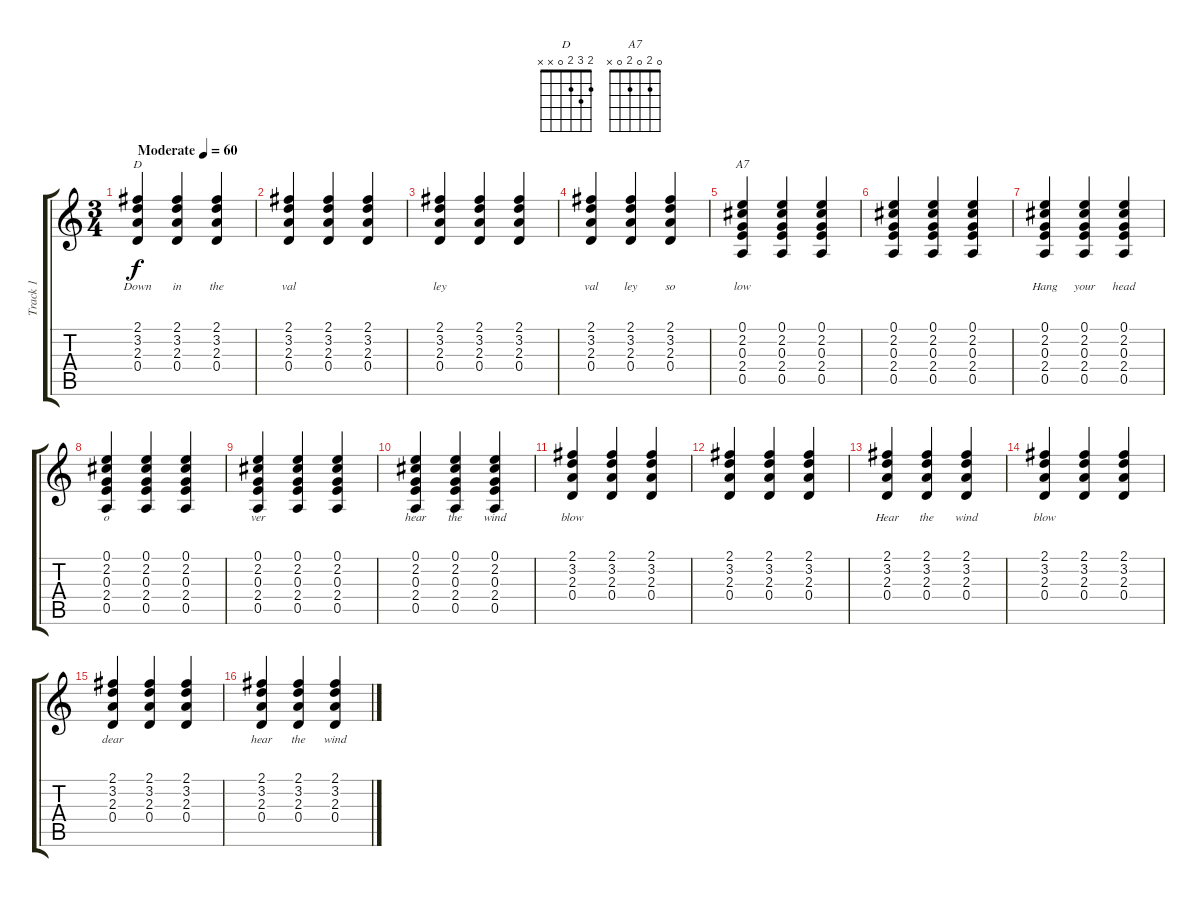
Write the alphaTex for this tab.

\track ("Track 1" "Track 1") {instrument acousticguitarsteel}
\staff {score tabs}
\tuning (E4 B3 G3 D3 A2 E2) {hide}
\chord ("D" 2 3 2 0 x x)
\chord ("A7" 0 2 0 2 0 x)
\ts (3 4)
\tempo (60 "Moderate")
\clef g2
\ks c
(2.1 3.2 2.3 0.4).4{ch "D" lyrics (0 "Down") lyrics (1 "") lyrics (2 "") lyrics (3 "") lyrics (4 "") dy f instrument acousticguitarsteel} (2.1 3.2 2.3 0.4).4{lyrics (0 "in") lyrics (1 "") lyrics (2 "") lyrics (3 "") lyrics (4 "")} (2.1 3.2 2.3 0.4).4{lyrics (0 "the") lyrics (1 "") lyrics (2 "") lyrics (3 "") lyrics (4 "")} |
(2.1 3.2 2.3 0.4).4{lyrics (0 "val") lyrics (1 "") lyrics (2 "") lyrics (3 "") lyrics (4 "")} (2.1 3.2 2.3 0.4).4{lyrics (0 "") lyrics (1 "") lyrics (2 "") lyrics (3 "") lyrics (4 "")} (2.1 3.2 2.3 0.4).4{lyrics (0 "") lyrics (1 "") lyrics (2 "") lyrics (3 "") lyrics (4 "")} |
(2.1 3.2 2.3 0.4).4{lyrics (0 "ley") lyrics (1 "") lyrics (2 "") lyrics (3 "") lyrics (4 "")} (2.1 3.2 2.3 0.4).4{lyrics (0 "") lyrics (1 "") lyrics (2 "") lyrics (3 "") lyrics (4 "")} (2.1 3.2 2.3 0.4).4{lyrics (0 "") lyrics (1 "") lyrics (2 "") lyrics (3 "") lyrics (4 "")} |
(2.1 3.2 2.3 0.4).4{lyrics (0 "val") lyrics (1 "") lyrics (2 "") lyrics (3 "") lyrics (4 "")} (2.1 3.2 2.3 0.4).4{lyrics (0 "ley") lyrics (1 "") lyrics (2 "") lyrics (3 "") lyrics (4 "")} (2.1 3.2 2.3 0.4).4{lyrics (0 "so") lyrics (1 "") lyrics (2 "") lyrics (3 "") lyrics (4 "")} |
(0.1 2.2 0.3 2.4 0.5).4{ch "A7" lyrics (0 "low") lyrics (1 "") lyrics (2 "") lyrics (3 "") lyrics (4 "")} (0.1 2.2 0.3 2.4 0.5).4{lyrics (0 "") lyrics (1 "") lyrics (2 "") lyrics (3 "") lyrics (4 "")} (0.1 2.2 0.3 2.4 0.5).4{lyrics (0 "") lyrics (1 "") lyrics (2 "") lyrics (3 "") lyrics (4 "")} |
(0.1 2.2 0.3 2.4 0.5).4{lyrics (0 "") lyrics (1 "") lyrics (2 "") lyrics (3 "") lyrics (4 "")} (0.1 2.2 0.3 2.4 0.5).4{lyrics (0 "") lyrics (1 "") lyrics (2 "") lyrics (3 "") lyrics (4 "")} (0.1 2.2 0.3 2.4 0.5).4{lyrics (0 "") lyrics (1 "") lyrics (2 "") lyrics (3 "") lyrics (4 "")} |
(0.1 2.2 0.3 2.4 0.5).4{lyrics (0 "Hang") lyrics (1 "") lyrics (2 "") lyrics (3 "") lyrics (4 "")} (0.1 2.2 0.3 2.4 0.5).4{lyrics (0 "your") lyrics (1 "") lyrics (2 "") lyrics (3 "") lyrics (4 "")} (0.1 2.2 0.3 2.4 0.5).4{lyrics (0 "head") lyrics (1 "") lyrics (2 "") lyrics (3 "") lyrics (4 "")} |
(0.1 2.2 0.3 2.4 0.5).4{lyrics (0 "o") lyrics (1 "") lyrics (2 "") lyrics (3 "") lyrics (4 "")} (0.1 2.2 0.3 2.4 0.5).4{lyrics (0 "") lyrics (1 "") lyrics (2 "") lyrics (3 "") lyrics (4 "")} (0.1 2.2 0.3 2.4 0.5).4{lyrics (0 "") lyrics (1 "") lyrics (2 "") lyrics (3 "") lyrics (4 "")} |
(0.1 2.2 0.3 2.4 0.5).4{lyrics (0 "ver") lyrics (1 "") lyrics (2 "") lyrics (3 "") lyrics (4 "")} (0.1 2.2 0.3 2.4 0.5).4{lyrics (0 "") lyrics (1 "") lyrics (2 "") lyrics (3 "") lyrics (4 "")} (0.1 2.2 0.3 2.4 0.5).4{lyrics (0 "") lyrics (1 "") lyrics (2 "") lyrics (3 "") lyrics (4 "")} |
(0.1 2.2 0.3 2.4 0.5).4{lyrics (0 "hear") lyrics (1 "") lyrics (2 "") lyrics (3 "") lyrics (4 "")} (0.1 2.2 0.3 2.4 0.5).4{lyrics (0 "the") lyrics (1 "") lyrics (2 "") lyrics (3 "") lyrics (4 "")} (0.1 2.2 0.3 2.4 0.5).4{lyrics (0 "wind") lyrics (1 "") lyrics (2 "") lyrics (3 "") lyrics (4 "")} |
(2.1 3.2 2.3 0.4).4{lyrics (0 "blow") lyrics (1 "") lyrics (2 "") lyrics (3 "") lyrics (4 "")} (2.1 3.2 2.3 0.4).4{lyrics (0 "") lyrics (1 "") lyrics (2 "") lyrics (3 "") lyrics (4 "")} (2.1 3.2 2.3 0.4).4{lyrics (0 "") lyrics (1 "") lyrics (2 "") lyrics (3 "") lyrics (4 "")} |
(2.1 3.2 2.3 0.4).4{lyrics (0 "") lyrics (1 "") lyrics (2 "") lyrics (3 "") lyrics (4 "")} (2.1 3.2 2.3 0.4).4{lyrics (0 "") lyrics (1 "") lyrics (2 "") lyrics (3 "") lyrics (4 "")} (2.1 3.2 2.3 0.4).4{lyrics (0 "") lyrics (1 "") lyrics (2 "") lyrics (3 "") lyrics (4 "")} |
(2.1 3.2 2.3 0.4).4{lyrics (0 "Hear") lyrics (1 "") lyrics (2 "") lyrics (3 "") lyrics (4 "")} (2.1 3.2 2.3 0.4).4{lyrics (0 "the") lyrics (1 "") lyrics (2 "") lyrics (3 "") lyrics (4 "")} (2.1 3.2 2.3 0.4).4{lyrics (0 "wind") lyrics (1 "") lyrics (2 "") lyrics (3 "") lyrics (4 "")} |
(2.1 3.2 2.3 0.4).4{lyrics (0 "blow") lyrics (1 "") lyrics (2 "") lyrics (3 "") lyrics (4 "")} (2.1 3.2 2.3 0.4).4{lyrics (0 "") lyrics (1 "") lyrics (2 "") lyrics (3 "") lyrics (4 "")} (2.1 3.2 2.3 0.4).4{lyrics (0 "") lyrics (1 "") lyrics (2 "") lyrics (3 "") lyrics (4 "")} |
(2.1 3.2 2.3 0.4).4{lyrics (0 "dear") lyrics (1 "") lyrics (2 "") lyrics (3 "") lyrics (4 "")} (2.1 3.2 2.3 0.4).4{lyrics (0 "") lyrics (1 "") lyrics (2 "") lyrics (3 "") lyrics (4 "")} (2.1 3.2 2.3 0.4).4{lyrics (0 "") lyrics (1 "") lyrics (2 "") lyrics (3 "") lyrics (4 "")} |
(2.1 3.2 2.3 0.4).4{lyrics (0 "hear") lyrics (1 "") lyrics (2 "") lyrics (3 "") lyrics (4 "")} (2.1 3.2 2.3 0.4).4{lyrics (0 "the") lyrics (1 "") lyrics (2 "") lyrics (3 "") lyrics (4 "")} (2.1 3.2 2.3 0.4).4{lyrics (0 "wind") lyrics (1 "") lyrics (2 "") lyrics (3 "") lyrics (4 "")}
